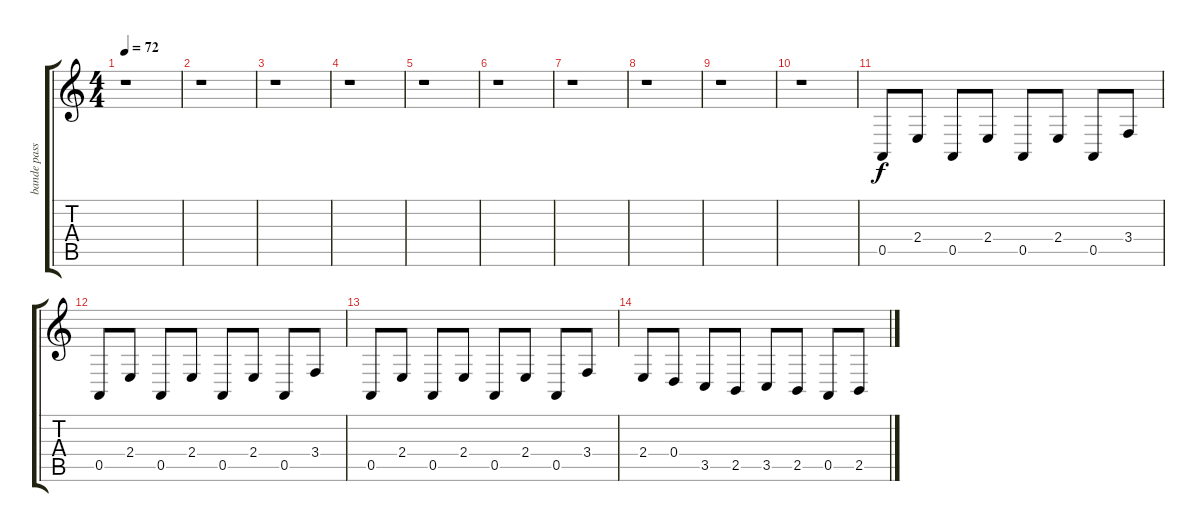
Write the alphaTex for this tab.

\track ("bande pass" "bande pass") {instrument brightacousticpiano}
\staff {score tabs}
\tuning (E4 B3 G3 D3 A2 E2) {hide}
\ts (4 4)
\tempo 72
\clef g2
\ks c
r.1{dy f} |
r.1 |
r.1 |
r.1 |
r.1 |
r.1 |
r.1 |
r.1 |
r.1 |
r.1 |
0.5.8 2.4.8 0.5.8 2.4.8 0.5.8 2.4.8 0.5.8 3.4.8 |
0.5.8 2.4.8 0.5.8 2.4.8 0.5.8 2.4.8 0.5.8 3.4.8 |
0.5.8 2.4.8 0.5.8 2.4.8 0.5.8 2.4.8 0.5.8 3.4.8 |
2.4.8 0.4.8 3.5.8 2.5.8 3.5.8 2.5.8 0.5.8 2.5.8
